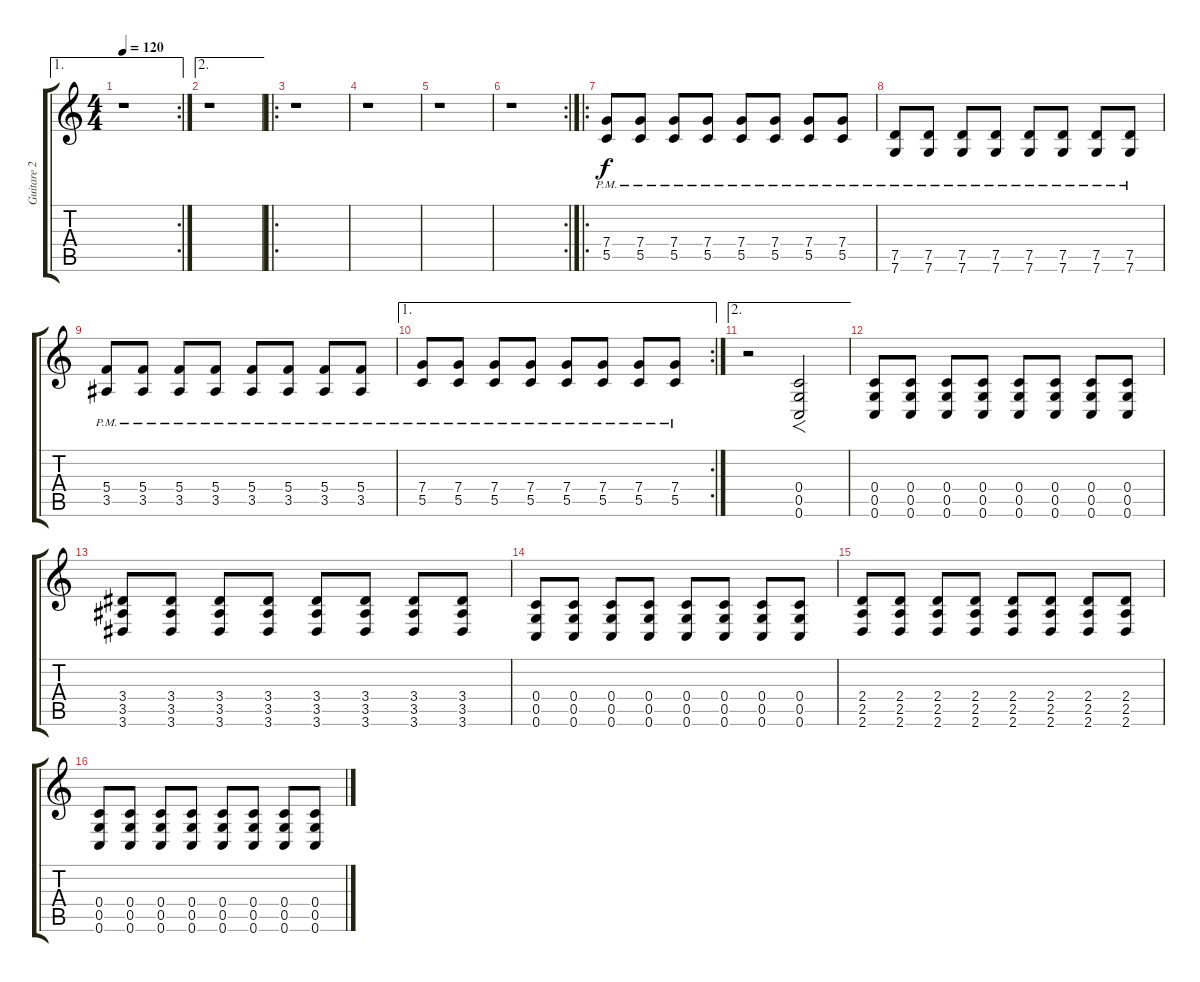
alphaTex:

\track ("Guitare 2" "Guitare 2") {instrument distortionguitar}
\staff {score tabs}
\tuning (D4 A3 F3 C3 G2 C2) {hide}
\ae 1
\rc 2
\ts (4 4)
\tempo 120
\clef g2
\ks c
r.1{dy f} |
\ae 2
r.1 |
\ro
r.1 |
r.1 |
r.1 |
\rc 2
r.1 |
\ro
(7.4{pm} 5.5{pm}).8 (7.4{pm} 5.5{pm}).8 (7.4{pm} 5.5{pm}).8 (7.4{pm} 5.5{pm}).8 (7.4{pm} 5.5{pm}).8 (7.4{pm} 5.5{pm}).8 (7.4{pm} 5.5{pm}).8 (7.4{pm} 5.5{pm}).8 |
(7.5{pm} 7.6{pm}).8 (7.5{pm} 7.6{pm}).8 (7.5{pm} 7.6{pm}).8 (7.5{pm} 7.6{pm}).8 (7.5{pm} 7.6{pm}).8 (7.5{pm} 7.6{pm}).8 (7.5{pm} 7.6{pm}).8 (7.5{pm} 7.6{pm}).8 |
(5.4{pm} 3.5{pm}).8 (5.4{pm} 3.5{pm}).8 (5.4{pm} 3.5{pm}).8 (5.4{pm} 3.5{pm}).8 (5.4{pm} 3.5{pm}).8 (5.4{pm} 3.5{pm}).8 (5.4{pm} 3.5{pm}).8 (5.4{pm} 3.5{pm}).8 |
\ae 1
\rc 2
(7.4{pm} 5.5{pm}).8 (7.4{pm} 5.5{pm}).8 (7.4{pm} 5.5{pm}).8 (7.4{pm} 5.5{pm}).8 (7.4{pm} 5.5{pm}).8 (7.4{pm} 5.5{pm}).8 (7.4{pm} 5.5{pm}).8 (7.4{pm} 5.5{pm}).8 |
\ae 2
r.2 (0.4 0.5 0.6).2{f} |
(0.4 0.5 0.6).8 (0.4 0.5 0.6).8 (0.4 0.5 0.6).8 (0.4 0.5 0.6).8 (0.4 0.5 0.6).8 (0.4 0.5 0.6).8 (0.4 0.5 0.6).8 (0.4 0.5 0.6).8 |
(3.4 3.5 3.6).8 (3.4 3.5 3.6).8 (3.4 3.5 3.6).8 (3.4 3.5 3.6).8 (3.4 3.5 3.6).8 (3.4 3.5 3.6).8 (3.4 3.5 3.6).8 (3.4 3.5 3.6).8 |
(0.4 0.5 0.6).8 (0.4 0.5 0.6).8 (0.4 0.5 0.6).8 (0.4 0.5 0.6).8 (0.4 0.5 0.6).8 (0.4 0.5 0.6).8 (0.4 0.5 0.6).8 (0.4 0.5 0.6).8 |
(2.4 2.5 2.6).8 (2.4 2.5 2.6).8 (2.4 2.5 2.6).8 (2.4 2.5 2.6).8 (2.4 2.5 2.6).8 (2.4 2.5 2.6).8 (2.4 2.5 2.6).8 (2.4 2.5 2.6).8 |
(0.4 0.5 0.6).8 (0.4 0.5 0.6).8 (0.4 0.5 0.6).8 (0.4 0.5 0.6).8 (0.4 0.5 0.6).8 (0.4 0.5 0.6).8 (0.4 0.5 0.6).8 (0.4 0.5 0.6).8
